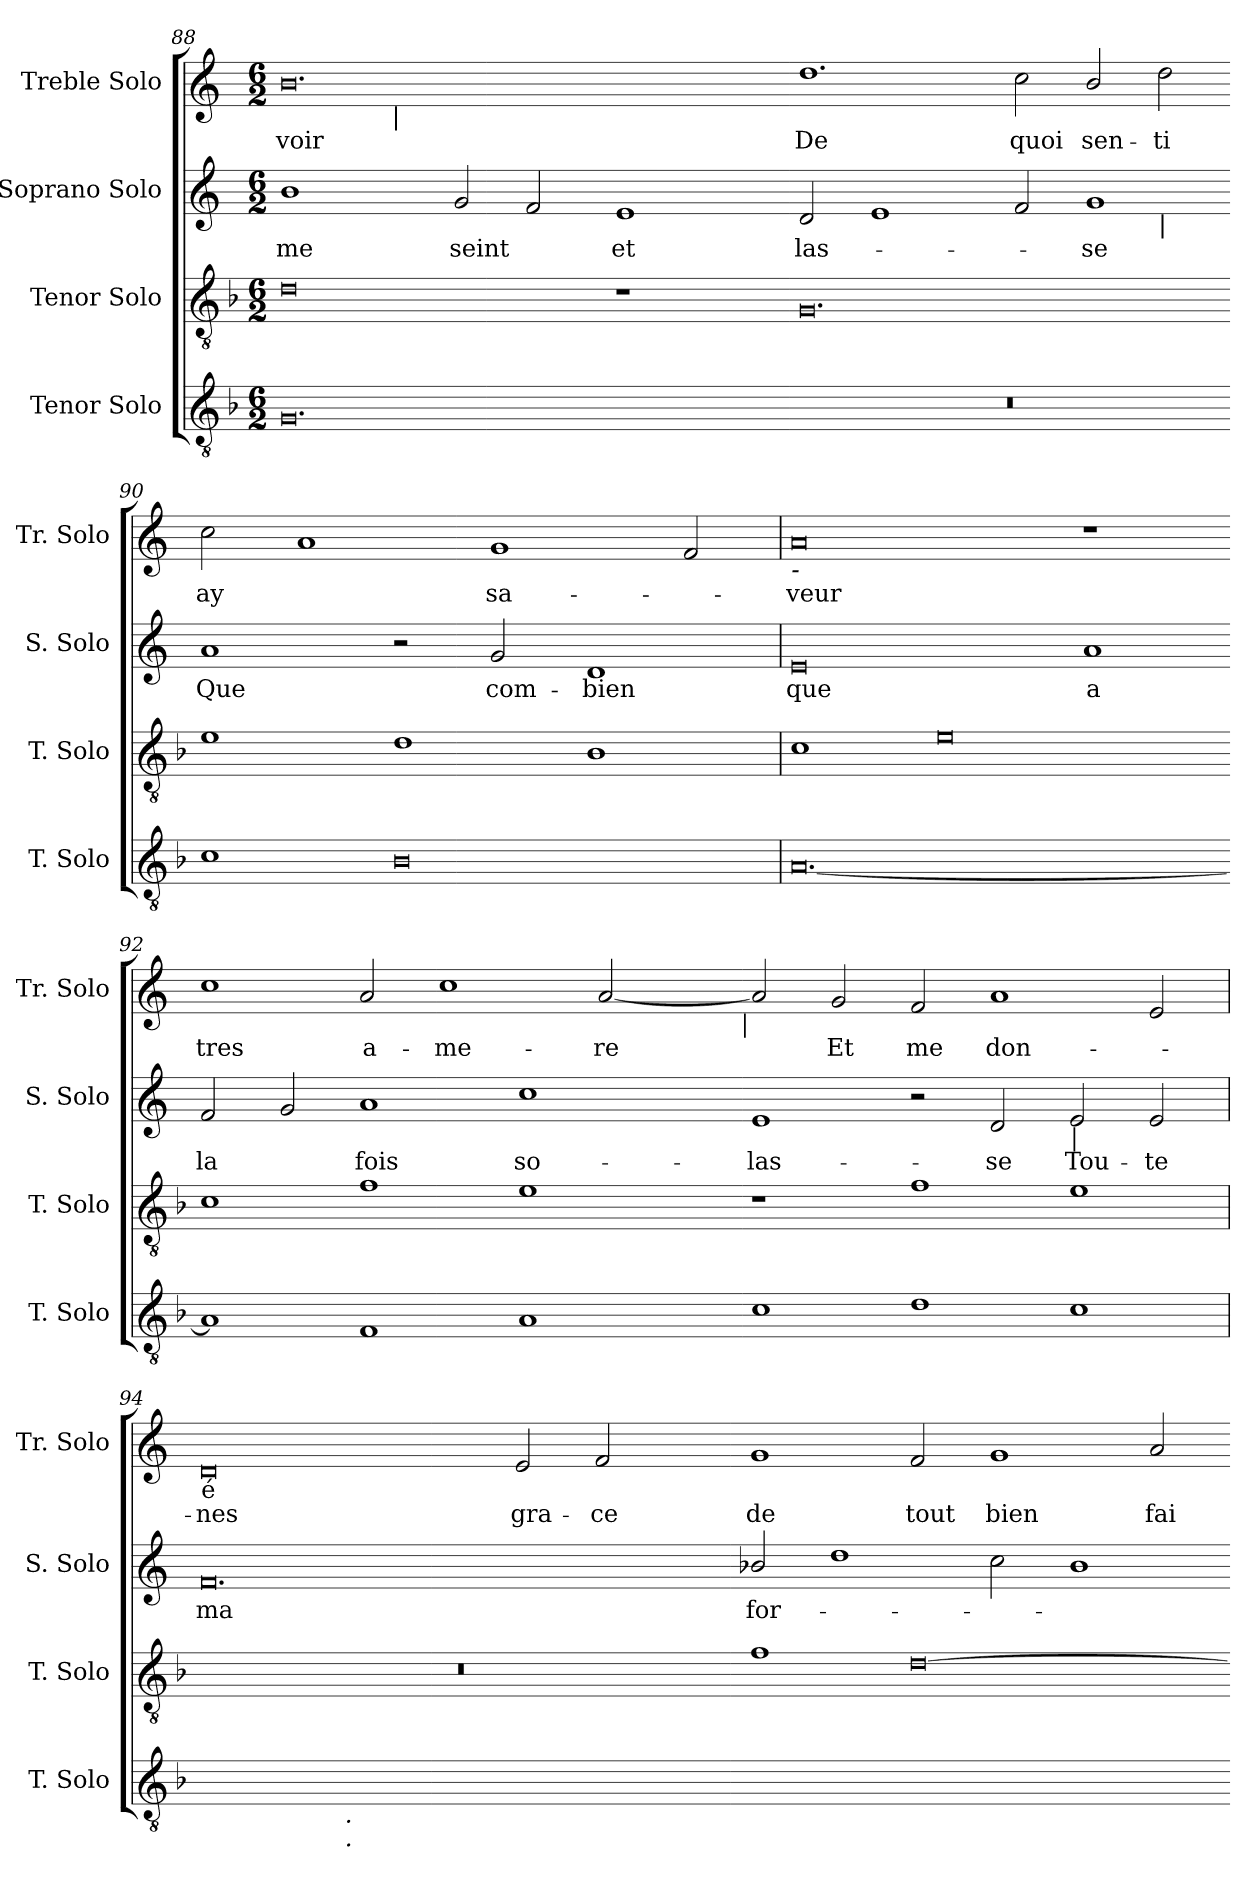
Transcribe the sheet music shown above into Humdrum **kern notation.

**kern	**kern	**kern	**text	**kern	**text
*part4	*part3	*part2	*part2	*part1	*part1
*staff4	*staff3	*staff2	*staff2	*staff1	*staff1
*I"Tenor Solo	*I"Tenor Solo	*I"Soprano Solo	*	*I"Treble Solo	*
*I'T. Solo	*I'T. Solo	*I'S. Solo	*	*I'Tr. Solo	*
*clefGv2	*clefGv2	*clefG2	*	*clefG2	*
*ITrd7c12	*ITrd7c12	*	*	*	*
*k[b-]	*k[b-]	*k[]	*	*k[]	*
*F:	*F:	*C:	*	*C:	*
*M6/2	*M6/2	*M6/2	*	*M6/2	*
=88	=88	=88	=88	=88	=88
!	!	!	!LO:LY:b:color=#000000	!	!
!	!	!	!	!	!LO:LY:b:color=#000000
*	*	*	*	*^	*
0.GGi	0Di	1bi	me	0.bi	2ryy	-voir
.	.	.	.	.	16ryy	.
.	.	.	.	.	32ryy	.
.	.	.	.	.	256..ryy	.
!	!	!	!	!	!LO:TX:b:i:t=|	!
.	.	.	.	.	1ryy	.
!	!	!	!LO:LY:b:color=#000000	!	!	!
.	.	2gi/	seint	.	.	.
.	.	2fi/	.	.	.	.
.	.	.	.	.	1ryy	.
!	!	!	!LO:LY:b:color=#000000	!	!	!
.	1r	1ei	et	.	.	.
.	.	.	.	.	4ryy	.
.	.	.	.	.	8ryy	.
.	.	.	.	.	64ryy	.
.	.	.	.	.	128ryy	.
.	.	.	.	.	1024ryy	.
=89-	=89-	=89-	=89-	=89-	=89-	=89-
!LO:N:vis=1	!	!	!	!	!	!
*	*	*	*	*v	*v	*
*	*	*	*	*^	*
!	!	!	!LO:LY:b:color=#000000	!	!	!
*	*	*	*	*v	*v	*
*	*	*	*	*^	*
!	!	!	!	!	!	!LO:LY:b:color=#000000
*	*	*^	*	*v	*v	*
0.r	0.GGi	2di/	1ryy	las-	1.ddi	De
.	.	1ei	.	.	.	.
.	.	.	1.ryy	.	.	.
!	!	!	!	!	!	!LO:LY:b:color=#000000
.	.	2fi/	.	.	2cci\	quoi
!	!	!	!	!LO:LY:b:color=#000000	!	!
!	!	!	!	!	!	!LO:LY:b:color=#000000
.	.	1gi	.	-se	2bi/	sen-
!	!	!	!LO:TX:b:i:t=|	!	!	!
!	!	!	!	!	!	!LO:LY:b:color=#000000
.	.	.	2ryy	.	2ddi\	-ti
*	*	*v	*v	*	*	*
=90-	=90-	=90-	=90-	=90-	=90-
*	*	*^	*	*	*
!	!	!	!	!LO:LY:b:color=#000000	!	!
*	*	*v	*v	*	*	*
*	*	*^	*	*	*
!	!	!	!	!	!	!LO:LY:b:color=#000000
*	*	*v	*v	*	*	*
1Ci	1Ei	1ai	Que	2cci\	ay
.	.	.	.	1ai	.
0BB-i	1Di	2r	.	.	.
!	!	!	!LO:LY:b:color=#000000	!	!
!	!	!	!	!	!LO:LY:b:color=#000000
.	.	2gi/	com-	1gi	sa-
!	!	!	!LO:LY:b:color=#000000	!	!
.	1BB-i	1di	-bien	.	.
.	.	.	.	2fi/	.
!!LO:LB:g=z
=91	=91	=91	=91	=91	=91
!	!	!	!LO:LY:b:color=#000000	!	!
!	!	!	!	!LO:TX:b:i:t=-	!
!	!	!	!	!	!LO:LY:b:color=#000000
[<0.AAi	1Ci	0ei	que	0ai	-veur
.	0Ei	.	.	.	.
!	!	!	!LO:LY:b:color=#000000	!	!
.	.	1ai	a	1r	.
=92-	=92-	=92-	=92-	=92-	=92-
!	!	!	!LO:LY:b:color=#000000	!	!
!	!	!	!	!	!LO:LY:b:color=#000000
*	*	*	*	*^	*
1AAi]	1Ci	2fi/	la	1cci	1ryy	tres
.	.	2gi/	.	.	.	.
!	!	!	!LO:LY:b:color=#000000	!	!	!
!	!	!	!	!	!	!LO:LY:b:color=#000000
1FFi	1Fi	1ai	fois	2ai/	1ryy	a-
!	!	!	!	!	!	!LO:LY:b:color=#000000
.	.	.	.	1cci	.	-me-
!	!	!	!LO:LY:b:color=#000000	!	!	!
1AAi	1Ei	1cci	so-	.	2ryy	.
!	!	!	!	!	!	!LO:LY:b:color=#000000
.	.	.	.	[<2ai/	4ryy	-re
.	.	.	.	.	8ryy	.
.	.	.	.	.	16ryy	.
.	.	.	.	.	32ryy	.
.	.	.	.	.	64ryy	.
.	.	.	.	.	128...ryy	.
!	!	!	!	!	!LO:TX:b:i:t=|	!
.	.	.	.	.	1024ryy	.
*	*	*	*	*v	*v	*
=93-	=93-	=93-	=93-	=93-	=93-
*	*	*	*	*^	*
!	!	!	!LO:LY:b:color=#000000	!	!	!
*	*	*	*	*v	*v	*
1Ci	1r	1ei	-las-	2ai/]	.
!	!	!	!	!	!LO:LY:b:color=#000000
.	.	.	.	2gi/	Et
!	!	!	!	!	!LO:LY:b:color=#000000
1Di	1Fi	2r	.	2fi/	me
!	!	!	!LO:LY:b:color=#000000	!	!
!	!	!	!	!	!LO:LY:b:color=#000000
.	.	2di/	-se	1ai	don-
!	!	!LO:TX:b:i:t=|	!	!	!
!	!	!	!LO:LY:b:color=#000000	!	!
1Ci	1Ei	2ei/	Tou-	.	.
!	!	!	!LO:LY:b:color=#000000	!	!
.	.	2ei/	-te	2ei/	.
=94	=94	=94	=94	=94	=94
!	!LO:N:vis=1	!	!	!	!
!	!	!	!LO:LY:b:color=#000000	!	!
!	!	!	!	!LO:TX:b:t=é	!
!	!	!	!	!	!LO:LY:b:color=#000000
*^	*	*	*	*	*
[>0.BB-iyy	2ryy	0.r	0.fi	ma	0di	-nes
.	4ryy	.	.	.	.	.
.	64ryy	.	.	.	.	.
.	1024ryy	.	.	.	.	.
!	!LO:TX:b:i:t=.	!	!	!	!	!
!	!LO:TX:b:i:t=.	!	!	!	!	!
.	1ryy	.	.	.	.	.
.	1ryy	.	.	.	.	.
!	!	!	!	!	!	!LO:LY:b:color=#000000
.	.	.	.	.	2ei/	gra-
!	!	!	!	!	!	!LO:LY:b:color=#000000
.	.	.	.	.	2fi/	-ce
.	8ryy	.	.	.	.	.
.	16ryy	.	.	.	.	.
.	32ryy	.	.	.	.	.
.	128...ryy	.	.	.	.	.
*v	*v	*	*	*	*	*
=95-	=95-	=95-	=95-	=95-	=95-
*^	*	*	*	*	*
!	!	!	!	!LO:LY:b:color=#000000	!	!
*v	*v	*	*	*	*	*
*^	*	*	*	*	*
!	!	!	!	!	!	!LO:LY:b:color=#000000
*v	*v	*	*	*	*	*
0.BB-iyy_>	1Fi	2b-Xi/	for-	1gi	de
.	.	1ddi	.	.	.
!	!	!	!	!	!LO:LY:b:color=#000000
.	[>0Di	.	.	2fi/	tout
!	!	!	!	!	!LO:LY:b:color=#000000
.	.	2cci\	.	1gi	bien
.	.	1b-i	.	.	.
!	!	!	!	!	!LO:LY:b:color=#000000
.	.	.	.	2ai/	fai-
=-	=-	=-	=-	=-	=-
*-	*-	*-	*-	*-	*-
